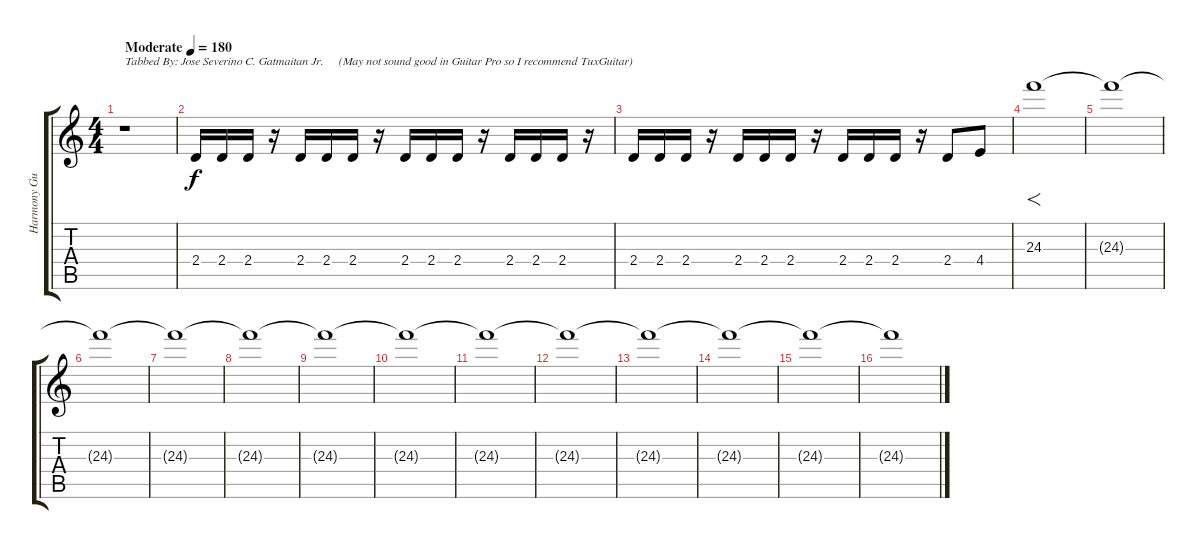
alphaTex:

\track ("Harmony Guitar" "Harmony Gu") {instrument distortionguitar}
\staff {score tabs}
\tuning (D4 A3 F3 C3 G2 D2) {hide}
\ts (4 4)
\tempo (180 "Moderate")
\clef g2
\ks c
r.1{txt "Tabbed By: Jose Severino C. Gatmaitan Jr.     (May not sound good in Guitar Pro so I recommend TuxGuitar)" dy f instrument distortionguitar} |
2.4.16 2.4.16 2.4.16 r.16 2.4.16 2.4.16 2.4.16 r.16 2.4.16 2.4.16 2.4.16 r.16 2.4.16 2.4.16 2.4.16 r.16 |
2.4.16 2.4.16 2.4.16 r.16 2.4.16 2.4.16 2.4.16 r.16 2.4.16 2.4.16 2.4.16 r.16 2.4.8 4.4.8 |
24.3.1{f} |
24.3{t}.1 |
24.3{t}.1 |
24.3{t}.1 |
24.3{t}.1 |
24.3{t}.1 |
24.3{t}.1 |
24.3{t}.1 |
24.3{t}.1 |
24.3{t}.1 |
24.3{t}.1 |
24.3{t}.1 |
24.3{t}.1
